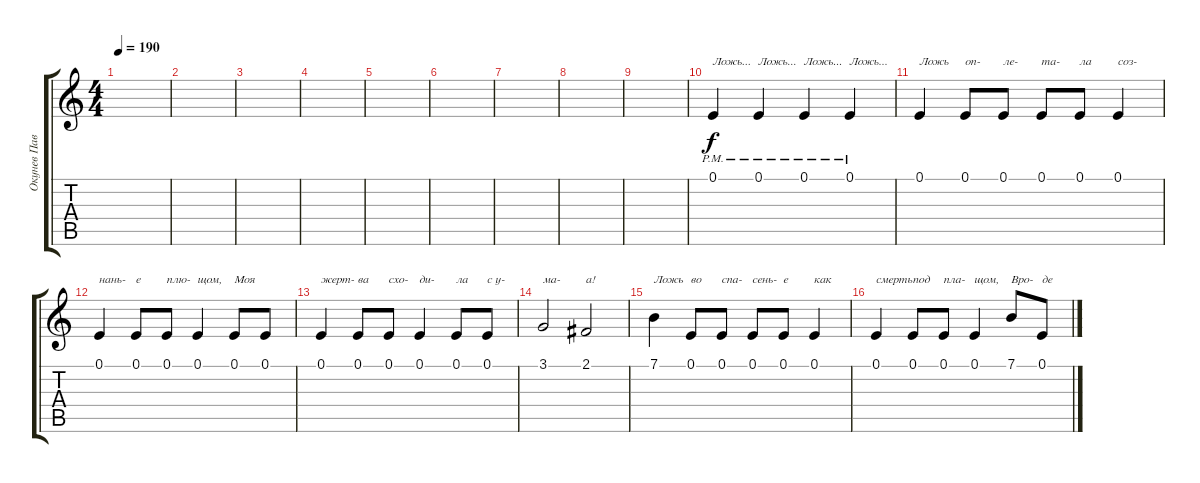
\track ("Окунев Павел" "Окунев Пав") {instrument bassoon}
\staff {score tabs}
\tuning (E4 B3 G3 D3 A2 E2) {hide}
\ts (4 4)
\tempo 190
\clef g2
\ks c
|
|
|
|
|
|
|
|
|
0.1{pm}.4{txt "Ложь..."} 0.1{pm}.4{txt "Ложь..."} 0.1{pm}.4{txt "Ложь..."} 0.1{pm}.4{txt "Ложь..."} |
0.1.4{txt "Ложь"} 0.1.8{txt "оп-"} 0.1.8{txt "ле-"} 0.1.8{txt "та-"} 0.1.8{txt "ла"} 0.1.4{txt "соз-"} |
0.1.4{txt "нань-"} 0.1.8{txt "е"} 0.1.8{txt "плю-"} 0.1.4{txt "щом,"} 0.1.8{txt "Моя"} 0.1.8 |
0.1.4{txt "жерт-"} 0.1.8{txt "ва"} 0.1.8{txt "схо-"} 0.1.4{txt "ди-"} 0.1.8{txt "ла"} 0.1.8{txt "с у-"} |
3.1.2{txt "ма-"} 2.1.2{txt "а!"} |
7.1.4{txt "Ложь"} 0.1.8{txt "во"} 0.1.8{txt "спа-"} 0.1.8{txt "сень-"} 0.1.8{txt "е"} 0.1.4{txt "как"} |
0.1.4{txt "смерть"} 0.1.8{txt "под"} 0.1.8{txt "пла-"} 0.1.4{txt "щом,"} 7.1.8{txt "Вро-"} 0.1.8{txt "де"}
